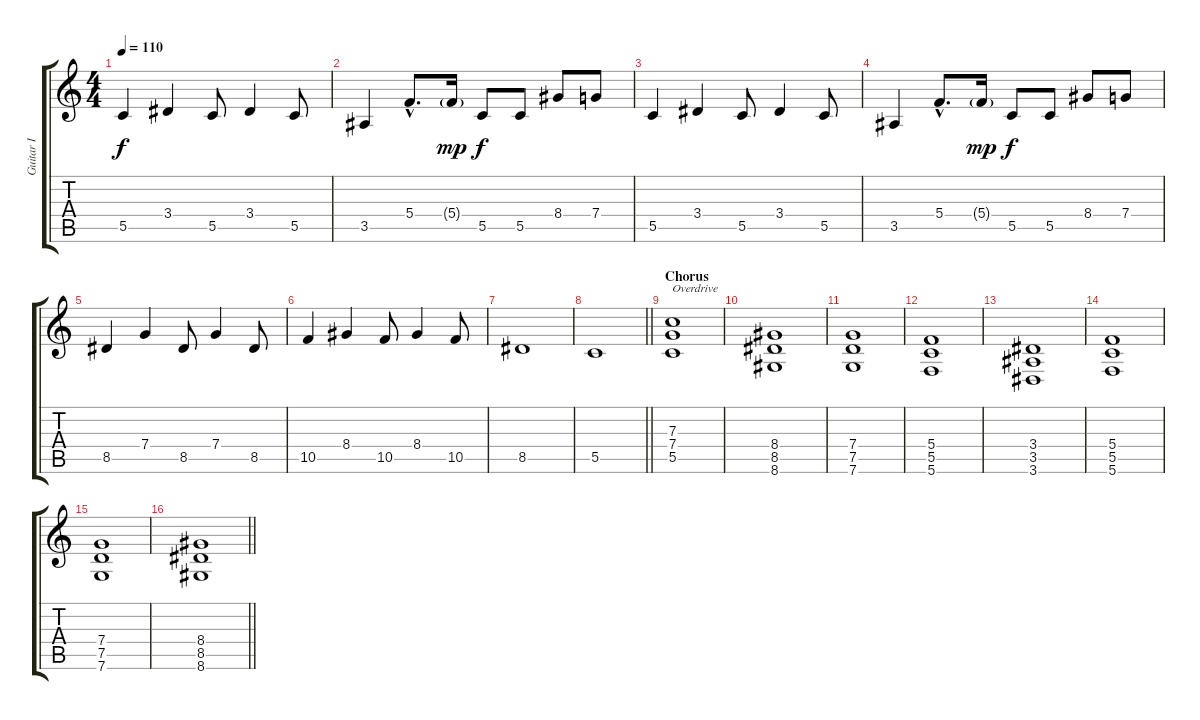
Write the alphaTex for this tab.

\track ("Guitar I" "Guitar I") {instrument distortionguitar}
\staff {score tabs}
\tuning (D4 A3 F3 C3 G2 C2) {hide}
\ts (4 4)
\tempo 110
\clef g2
\ks c
5.5.4{dy f} 3.4.4 5.5.8 3.4.4 5.5.8 |
3.5.4 5.4{hac}.8{d} 5.4{g}.16{dy mp} 5.5.8{dy f} 5.5.8 8.4.8 7.4.8 |
5.5.4 3.4.4 5.5.8 3.4.4 5.5.8 |
3.5.4 5.4{hac}.8{d} 5.4{g}.16{dy mp} 5.5.8{dy f} 5.5.8 8.4.8 7.4.8 |
8.5.4 7.4.4 8.5.8 7.4.4 8.5.8 |
10.5.4 8.4.4 10.5.8 8.4.4 10.5.8 |
8.5.1 |
\barLineRight lightlight
5.5.1 |
\section ("" "Chorus")
(7.3 7.4 5.5).1{txt "Overdrive" volume 13 instrument distortionguitar} |
(8.4 8.5 8.6).1 |
(7.4 7.5 7.6).1 |
(5.4 5.5 5.6).1 |
(3.4 3.5 3.6).1 |
(5.4 5.5 5.6).1 |
(7.4 7.5 7.6).1 |
\barLineRight lightlight
(8.4 8.5 8.6).1
